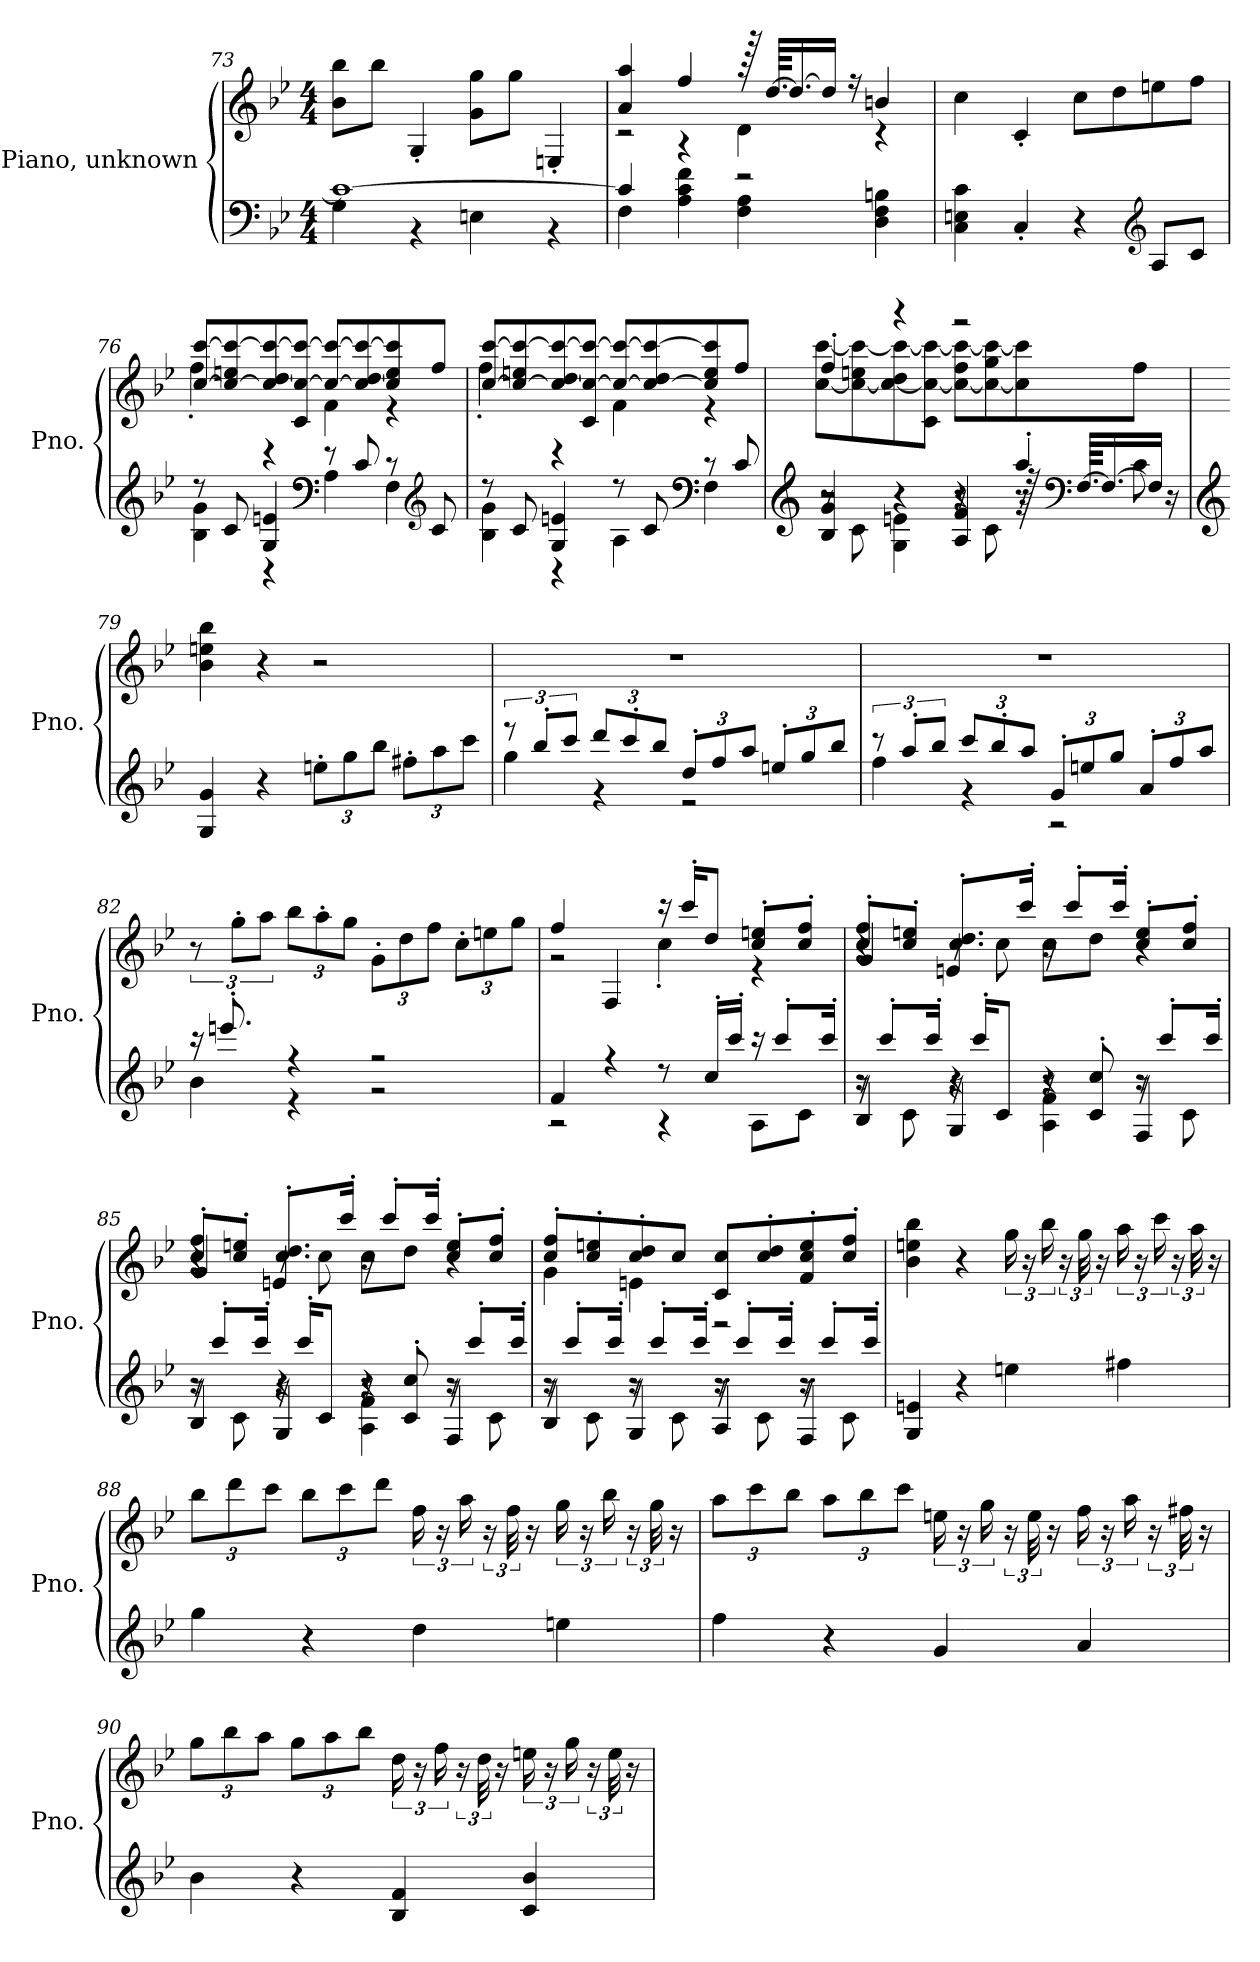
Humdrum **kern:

**kern	**kern
*part1	*part1
*staff2	*staff1
*I"Piano, unknown	*
*I'Pno.	*
*clefF4	*clefG2
*k[b-e-]	*k[b-e-]
*M4/4	*M4/4
=73	=73
*^	*
1c_	4G\	8b-\ 8bb-\L
.	.	8bb-\J
.	4r	4G'/
.	4En\	8g\ 8gg\L
.	.	8gg\J
.	4r	4En'/
!!LO:LB:g=z
=74	=74	=74
*	*	*^
4c/]	4F\	4a/ 4aa/	2r
4r	4A\ 4c\ 4f\	4ff/	.
2r	4F\ 4A\	128r	4d\
.	.	[64.dd/KKLL	.
.	.	16.dd/_	.
.	.	16dd/JJ]	.
.	.	16r	.
.	4D\ 4F\ 4Bn\	4bn/	4r
*v	*v	*	*
*	*v	*v
=75	=75
4C\ 4En\ 4c\	4cc\
4C'/	4c'/
4r	8cc\L
.	8dd\
*clefG2	*
8A/L	8een\
8c/J	8ff\J
=76	=76
*^	*^
8r	4B-\ 4g\	[8cc/ [8ccc/L	4ff'\
8c/	.	8cc/_ 8een/ 8ccc/_	.
4G/ 4en/	4r	8cc/_ 8dd/ 8ccc/_	4r
.	.	8c/ 8cc/_ 8ccc/_J	.
*clefF4	*	*	*
8r	4A\	8cc/_ 8ccc/_L	4f\
8c/	.	8cc/_ 8dd/ 8ccc/_	.
8r	4F\	8cc/] 8ee/ 8ccc/]	4r
*clefG2	*	*	*
8c/	.	8ff/J	.
!!LO:PB:g=z	!!
=77	=77	=77	=77
8r	4B-\ 4g\	[8cc/ [8ccc/L	4ff'\
8c/	.	8cc/_ 8een/ 8ccc/_	.
4G/ 4en/	4r	8cc/_ 8dd/ 8ccc/_	4r
.	.	8c/ 8cc/_ 8ccc/_J	.
8r	4A\	8cc/_ 8ccc/_L	4f\
8c/	.	8cc/_ 8dd/ 8ccc/_	.
*clefF4	*	*	*
8r	4F\	8cc/] 8ee/ 8ccc/]	4r
8c/	.	8ff/J	.
*v	*v	*	*
=78	=78	=78
*clefG2	*	*
*^	*	*
*	*^	*	*
4B-/ 4g/	8r	2r	4ff'/	[8cc\ [8ccc\L
.	8c\	.	.	8cc\_ 8een\ 8ccc\_
4r	4G\ 4en\	.	4r	8cc\_ 8dd\ 8ccc\_
.	.	.	.	8c\ 8cc\_ 8ccc\_J
4A/ 4f/	8r	4r	2r	8cc\_ 8ff\ 8ccc\_L
.	8c\	.	.	8cc\_ 8gg\ 8ccc\_
4aa'/	8r	128r	.	8cc\] 8ccc\]
*clefF4	*	*	*	*
.	.	[64.F/KKLL	.	.
.	.	16.F/_	.	.
.	8c\	16F/JJ]	.	8ff\J
.	.	16r	.	.
*v	*v	*v	*	*
*	*v	*v
!!LO:LB:g=z
=79	=79
*clefG2	*
4G/ 4g/	4b-\ 4een\ 4bb-\
4r	4r
*Xbrackettup	*
12een'\L	2r
12gg\	.
12bb-\J	.
12ff#X'\L	.
12aa\	.
12ccc\J	.
=80	=80
*brackettup	*
*^	*
12r	4gg\	1r
12bb-'/L	.	.
12ccc/J	.	.
*Xbrackettup	*	*
12ddd/L	4r	.
12ccc'/	.	.
12bb-/J	.	.
12dd'/L	2r	.
12ff/	.	.
12aa/J	.	.
12een'/L	.	.
12gg/	.	.
12bb-/J	.	.
=81	=81	=81
*brackettup	*	*
12r	4ff\	1r
12aa'/L	.	.
12bb-/J	.	.
*Xbrackettup	*	*
12ccc/L	4r	.
12bb-'/	.	.
12aa/J	.	.
12g'/L	2r	.
12een/	.	.
12gg/J	.	.
12a'/L	.	.
12ff/	.	.
12aa/J	.	.
!!LO:LB:g=z
=82	=82	=82
16r	4b-\	12r
8.eeen'/	.	.
.	.	12gg'\L
.	.	12aa\J
*	*	*Xbrackettup
4r	4r	12bb-\L
.	.	12aa'\
.	.	12gg\J
2r	2r	12g'\L
.	.	12dd\
.	.	12ff\J
.	.	12cc'\L
.	.	12een\
.	.	12gg\J
=83	=83	=83
*	*	*^
4f/	2r	4ff/	2r
4r	.	4F/	.
8r	4r	16r	4cc'\
.	.	16ccc'/KL	.
16cc'/LL	.	8dd/J	.
16ccc'/JJ	.	.	.
16r	8A\L	8cc/' 8een/'L	4r
8ccc'/L	.	.	.
.	8c\J	8cc/' 8ff/'J	.
16ccc'/Jk	.	.	.
=84	=84	=84	=84
*	*^	*	*^
16r	8r	4B-/	8cc/' 8ff/'L	4r	4g/
8ccc'/L	.	.	.	.	.
.	8c\	.	8cc/' 8een/'J	.	.
16ccc'/Jk	.	.	.	.	.
16r	4r	4G/	8.cc/' 8.dd/'L	8r	4en/
16ccc'/KL	.	.	.	.	.
8c/J	.	.	.	8cc\	.
.	.	.	16ccc'/Jk	.	.
8r	4A\ 4f\	4r	16r	8cc\L	2r
.	.	.	8ccc'/L	.	.
8c/' 8cc/'	.	.	.	8dd\J	.
.	.	.	16ccc'/Jk	.	.
16r	8r	4F/	8cc/' 8ee/'L	4r	.
8ccc'/L	.	.	.	.	.
.	8c\	.	8cc/' 8ff/'J	.	.
16ccc'/Jk	.	.	.	.	.
!!LO:LB:g=z	!!	!!
=85	=85	=85	=85	=85	=85
16r	8r	4B-/	8cc/' 8ff/'L	4r	4g/
8ccc'/L	.	.	.	.	.
.	8c\	.	8cc/' 8een/'J	.	.
16ccc'/Jk	.	.	.	.	.
16r	4r	4G/	8.cc/' 8.dd/'L	8r	4en/
16ccc'/KL	.	.	.	.	.
8c/J	.	.	.	8cc\	.
.	.	.	16ccc'/Jk	.	.
8r	4A\ 4f\	4r	16r	8cc\L	2r
.	.	.	8ccc'/L	.	.
8c/' 8cc/'	.	.	.	8dd\J	.
.	.	.	16ccc'/Jk	.	.
16r	8r	4F/	8cc/' 8ee/'L	4r	.
8ccc'/L	.	.	.	.	.
.	8c\	.	8cc/' 8ff/'J	.	.
16ccc'/Jk	.	.	.	.	.
*	*	*	*	*v	*v
=86	=86	=86	=86	=86
16r	8r	4B-/	8cc/' 8ff/'L	4g\
8ccc'/L	.	.	.	.
.	8c\	.	8cc/' 8een/'	.
16ccc'/Jk	.	.	.	.
16r	8r	4G/	8cc/' 8dd/'	4en\
8ccc'/L	.	.	.	.
.	8c\	.	8cc/J	.
16ccc'/Jk	.	.	.	.
16r	8r	4A'/	8c/ 8cc/L	2r
8ccc'/L	.	.	.	.
.	8c\	.	8cc/' 8dd/'	.
16ccc'/Jk	.	.	.	.
16r	8r	4F'/	8f/' 8cc/' 8ee/'	.
8ccc'/L	.	.	.	.
.	8c\	.	8cc/' 8ff/'J	.
16ccc'/Jk	.	.	.	.
*v	*v	*v	*	*
*	*v	*v
!!LO:LB:g=z
=87	=87
4G/ 4en/	4b-\ 4een\ 4bb-\
4r	4r
*	*brackettup
4een\	24gg\
.	24r
.	24bb-\
.	24r
.	48gg\
.	16r
4ff#X\	24aa\
.	24r
.	24ccc\
.	24r
.	48aa\
.	16r
=88	=88
*	*Xbrackettup
4gg\	12bb-\L
.	12ddd\
.	12ccc\J
4r	12bb-\L
.	12ccc\
.	12ddd\J
*	*brackettup
4dd\	24ff\
.	24r
.	24aa\
.	24r
.	48ff\
.	16r
4een\	24gg\
.	24r
.	24bb-\
.	24r
.	48gg\
.	16r
!!LO:LB:g=z
=89	=89
*	*Xbrackettup
4ff\	12aa\L
.	12ccc\
.	12bb-\J
4r	12aa\L
.	12bb-\
.	12ccc\J
*	*brackettup
4g/	24een\
.	24r
.	24gg\
.	24r
.	48ee\
.	16r
4a/	24ff\
.	24r
.	24aa\
.	24r
.	48ff#X\
.	16r
=90	=90
*	*Xbrackettup
4b-\	12gg\L
.	12bb-\
.	12aa\J
4r	12gg\L
.	12aa\
.	12bb-\J
*	*brackettup
4B-/ 4f/	24dd\
.	24r
.	24ff\
.	24r
.	48dd\
.	16r
4c/ 4b-/	24een\
.	24r
.	24gg\
.	24r
.	48ee\
.	16r
=	=
*-	*-
